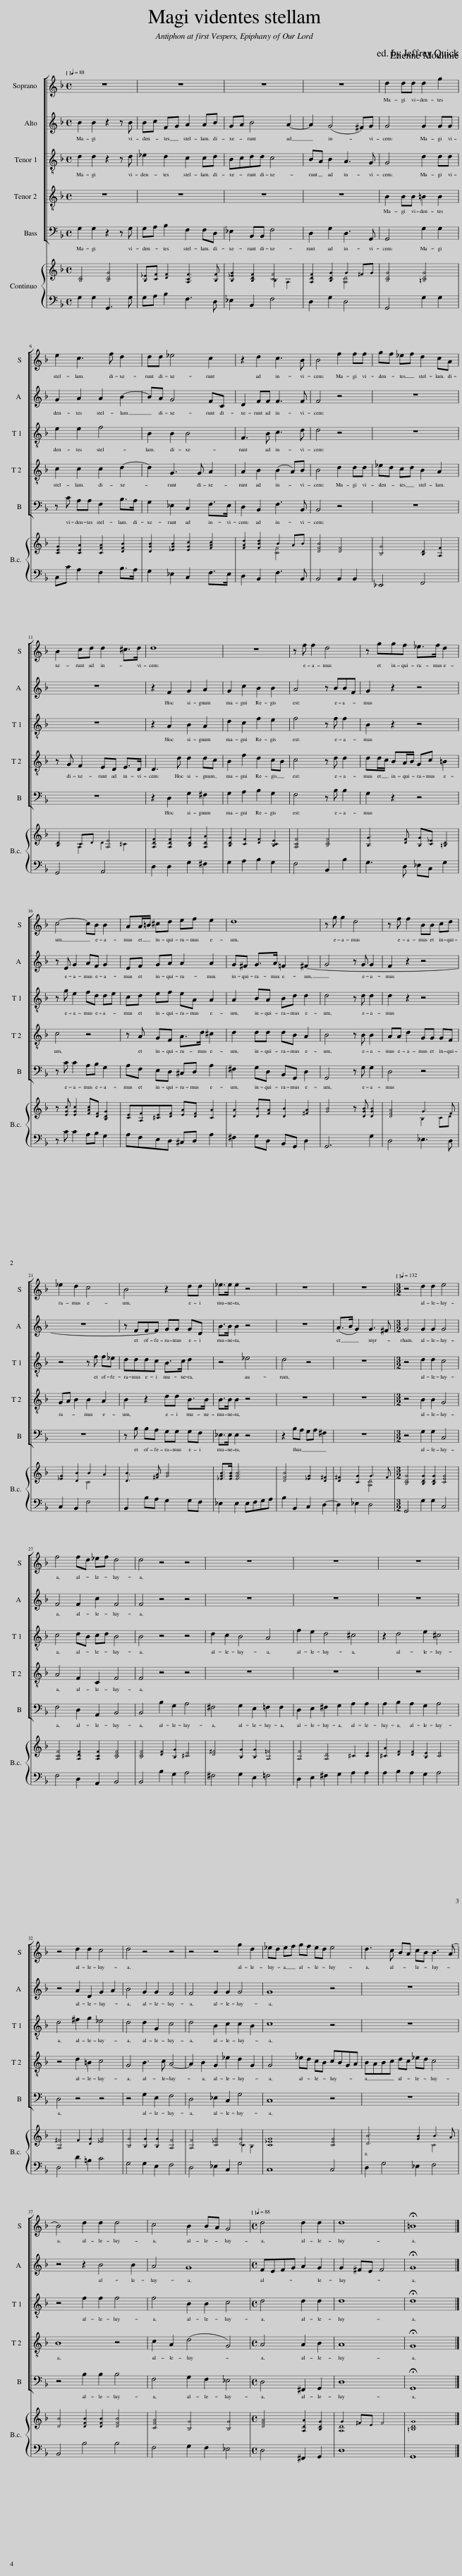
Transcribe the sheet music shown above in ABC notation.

X:1
%%score [ 1 2 [ 3 4 ] 5 ] { ( 6 8 ) | 7 }
L:1/8
Q:1/4=88
M:4/4
I:linebreak $
K:F
V:1 treble
V:2 treble
V:3 treble-8
V:4 treble-8
V:5 bass
V:6 treble
V:8 treble
V:7 bass
V:1
 z8 | z8 | z8 | z8 | d2 dd d2 g2 |$ %5
 e2 c3 f d2 | dd _e4 c2 | z2 d2 c3 B | B4 f2 ff | gf _ef d2 cA |$ %10
 B2 cd d2 ^c>d | d8 | z8 | z f f2 d4 | z ggf _e>f d2 |$ %15
 c4- cB B2 | AA/=B/ ^cd ef e2 | d8 | z g g2 d4 | z f f2 BB cd |$ %20
 _e2 d2 c4 | B4 z2 dd | _e>e e2 z4 | z8 | z8 | %25
[M:3/2][Q:1/4=132] z4 d2 d2 e4 |$ f4 fd _ef d4 | d4 z4 z4 | z12 | z12 | %30
 z12 |$ z4 d2 d2 c4 | d4 z4 z4 | z4 z4 g2 d2 | _ed ef gf ed e4 | %35
 d3 c BA cB B3 (A |$ B4) d2 d2 d4 | c4 B2 BA G4 |[M:4/4][Q:1/4=88] d4 d2 d2 | d8 | %40
 !fermata!=B8 |] %41
V:2
 B2 B2 z2 z B | Bc FG A2 AB | GA B4 A2- | A2 (G4 ^F)G | G4 G2 GG |$ %5
 G2 A2 A2 B2- | BA G4 FC | D2 FF F3 F | F4 z4 | z8 |$ %10
 z8 | z2 F2 G2 A2 | G2 c2 B2 B2 | A4 z BBF | G2 z2 z4 |$ %15
 z E G2 AF G2 | EF GA A2 A2 | G^F G>A =F2 ^F2- | G4 z G G2 | F2 z2 z4 |$ %20
 z8 | z FFF GG GD | B>B B2 z4 | z8 | (A>B G2) G3 ^F | %25
[M:3/2] G4 G2 G2 G4 |$ F4 F2 c2 F4 | F4 z4 z4 | z12 | z12 | %30
 z12 |$ z4 A2 D2 G2 A2 | B4 G2 G2 F4 | F4 G2 G2 G4 | G8 z4 | %35
 z12 |$ z4 z2 B4 B2 | A4 G8 |[M:4/4] FEFG A2 G2 | G2 ^FE F4 | %40
 !fermata!G8 |] %41
V:3
 d2 d2 z2 z d | _e2 d2 c2 cd | Bcdd c4 | BA B2 A3 G | G4 d2 dd |$ %5
 e2 e2 f4 | B2 B2 B4 | F3 B c3 d | d4 z4 | z8 |$ %10
 z8 | z2 A2 B2 A2 | d2 c2 f2 e2 | f4 z f f2 | B2 z2 z4 |$ %15
 z g e2 fd de | cd ef eA A2 | A2 BA Bd d2 | d4 z d d2 | d2 z2 z4 |$ %20
 z4 z f f_e | dddc B>c d2 | z4 _e4 | d4 z4 | z8 | %25
[M:3/2] z4 d2 d2 c4 |$ c4 dB cd B4 | B4 z4 z4 | d2 c2 B4 A4 | f2 e2 d4 ^c4 | %30
 z2 d4 e2 ^c4 |$ d4 ^f2 g2 _e4 | d4 d2 G2 c4 | d4 B2 c2 c2 B2 | c8 z4 | %35
 z12 |$ z4 f2 f2 f4 | f4 B2 B2 c4 |[M:4/4] d4 d2 d2 | d8 | %40
 !fermata!d8 |] %41
V:4
 z8 | z8 | z8 | z8 | B2 BB =B2 B2 |$ %5
 c2 c2 c2 d2- | d2 G3 G A2 | A2 B2 (B2 A)B | B4 d2 dd | _ed cd B2 A2 |$ %10
 z G F2 ED E>D | D3 d d2 dc | B2 f2 d2 cB | c4 z d d2 | dd/c/ BA/B/ Gc =B2 |$ %15
 c4 z4 | z A GF A>d ^c2 | d2 dd dB A2 | B4 z B B2 | AA d2 GG GF |$ %20
 GA B2 B2 A2 | B2 z2 dd B>B | B>B B2 z4 | z8 | z8 | %25
[M:3/2] z4 B2 B2 G4 |$ A4 F2 C2 F4 | F4 z4 z4 | z12 | z12 | %30
 z12 |$ z4 d2 =B2 c4 | G4 B3 c A4- | A2 B2 G2 _e2 d2 G2 | G4 _ed cB cBGA | %35
 BABc dc _ed c4 |$ B8 z4 | c2 A2 (d4 G4) |[M:4/4] A4 A2 B2 | A8 | %40
 !fermata!G8 |] %41
V:5
 G,2 G,2 z2 z G, | G,A, B,2 F,2 F,D, | _E,2 B,,B,, F,4 | D,2 G,2 D,3 G,, | G,,4 G,2 G,2 |$ %5
 z C A,A, F,2 B,>A, | G,2 _E,2 C,2 F,>E, | D,2 B,,2 F,3 B,, | B,,4 z4 | z8 |$ %10
 z8 | z2 D,2 G,2 ^F,2 | G,2 A,2 B,2 G,2 | F,4 z B, B,2 | G,2 z2 z4 |$ %15
 z C C2 A,B, G,2 | A,F, E,D, ^C,D, A,2 | ^F,2 G,D, B,,G,, D,2 | G,,4 z G, G,2 | D,4 z4 |$ %20
 z8 | z B, B,A, G,G, G,F, | _E,>E, E,2 z4 | z2 B,A, G,A, ^F,2 | z8 | %25
[M:3/2] z4 G,2 G,2 C,4 |$ F,4 D,2 A,,2 B,,4 | B,,4 B,2 G,2 A,4 | ^F,4 G,2 E,2 =F,2 F,2 | D,2 E,2 ^F,2 G,2 A,2 A,2 | %30
 A,2 B,2 A,2 G,2 A,4 |$ D,4 z4 z4 | z4 G,2 E,2 F,4 | D,4 _E,2 C,2 G,4 | C,8 z4 | %35
 z12 |$ z4 B,2 B,2 B,4 | F,4 G,2 F,2 _E,4 |[M:4/4] D,4 ^F,,2 G,,2 | D,8 | %40
 !fermata!G,,8 |] %41
V:6
 [B,D]4 [B,DG]4 | [B,_E][CF] [DF]2 [A,CF]3 [B,F] | [B,_EG]2 [B,DF]2 [CF]4 | [A,DF]2 [B,DG]2 G2 ^FG | x8 |$ %5
 [CEG]2 [CEA]2 [CFA]2 [DFB]2 | [DGB]2 [_EGB]2 [EGc]2 [FAc]2 | [FAd]2 [FBd]2 B2 AB | [DFB]4 [DF]4 | [B,G]4 [B,D]2 [A,F]2 |$ %10
 [B,D]2 CD [A,E]4 | [A,DF]2 [A,DF]2 [B,DG]2 [A,DA]2 | [B,DG]2 [CF]2 [DF]2 [B,CE]2 | [A,CF]4 [B,DF]4 | [B,G]3 [DF] [B,G][C_E] [=B,D]2 |$ %15
 z [EGc] [EGc]2 [FAc][DF] [B,DG]2 | [CE][A,F][^CE][DF] [EA][DF] [CA]2 | [DA]2 [DB][FA] [DB]2 [^FA]2 | [GB]4 z [DGB] [DGB]2 | [DFA]4 G3 F |$ %20
 [_EG]2 [DB]2 B2 A2 | x8 | [_EGB]>[EGB] [EGB]6 | [DFB]4 [_EG]2 [D^F]2 | [D^F]2 [CG]2 G3 F | %25
[M:3/2] [B,DG]4 [B,DG]2 [B,DG]2 [CEG]4 |$ [A,CF]4 [A,DF]2 [A,CF]2 [B,DF]4 | [B,DF]4 [DF]2 [B,G]2 [^CE]4 | [D^F]4 [B,G]2 [B,G]2 [A,=F]4 | [A,F]4 [A,D]4 ^C2 [CE]2 | %30
 [^CA]2 [DF]2 [DF]2 [B,E]2 [CE]4 |$ [A,^F]4 F2 [DG]2 [_EG]4 | [B,G]4 [B,G]2 [B,G]2 [A,F]4 | [A,F]4 [C_EG]4 [DG]4 | [C_EG]8 [CEG]4 | %35
 [DB]6 [GB]2 B3 A |$ [DB]4 [DFB]2 [DFB]2 [DFB]4 | [CFA]4 [B,G]4 [B,G]4 |[M:4/4] [DFA]4 [A,DA]2 [B,DG]2 | G2 ^FE F4 | %40
 [=B,DG]8 |] %41
V:7
 G,2 G,2 G,,3 G, | G,A, B,2 F,3 D, | _E,2 B,,2 F,4 | D,2 G,2 D,4 | G,,4 G,2 G,2 |$ %5
 C,C A,2 F,2 B,>A, | G,2 _E,2 C,2 F,>E, | D,2 B,,2 F,3 B,, | B,,4 B,,2 B,,2 | _E,,4 F,,4 |$ %10
 G,,4 A,,4 | D,2 D,2 G,2 ^F,2 | G,2 A,2 B,2 G,2 | F,4 B,,2 B,2 | G,3 D, _E,C, G,2 |$ %15
 z C C2 A,B, G,2 | A,F,E,D, ^C,D, A,2 | ^F,2 G,D, B,,G,, D,2 | G,,6 G,2 | D,4 _E,3 D, |$ %20
 C,2 B,,2 F,4 | B,,2 B,A, G,2 G,F, | _E,2 E,2 E,F,G,A, | B,2 B,,2 C,2 D,2- | D,2 _E,2 D,4 | %25
[M:3/2] G,,4 G,2 G,2 C,4 |$ F,4 D,2 A,,2 B,,4 | B,,4 B,2 G,2 A,4 | ^F,4 G,2 E,2 =F,4 | D,2 E,2 ^F,2 G,2 A,2 A,2 | %30
 A,2 B,2 A,2 G,2 A,4 |$ D,4 D2 =B,2 C4 | G,4 G,2 E,2 F,4 | D,4 _E,2 C,2 G,4 | C,8 C,4 | %35
 D,2 G,4 _E,2 F,4 |$ B,,4 B,4 B,4 | F,4 G,2 F,2 _E,4 |[M:4/4] D,4 ^F,,2 G,,2 | D,8 | %40
 G,,8 |] %41
V:8
 x8 | x8 | x4 B,2 A,2 | x4 [A,D]4 | [B,DG]4 [=B,DG]4 |$ %5
 x8 | x8 | x4 [CF]4 | x8 | x8 |$ %10
 x2 A,2 D2 ^C2 | x8 | x8 | x8 | x8 |$ %15
 x8 | x8 | x8 | x8 | x4 B,2 CD |$ %20
 x4 C4 | [DB]3 [^FA] [GB]4 | x8 | x8 | x4 [A,D]4 | %25
[M:3/2] x12 |$ x12 | x12 | x12 | x12 | %30
 x12 |$ x12 | x12 | x8 C2 B,2 | x12 | %35
 x8 C4 |$ x12 | x12 |[M:4/4] x8 | [A,D]8 | %40
 x8 |] %41
